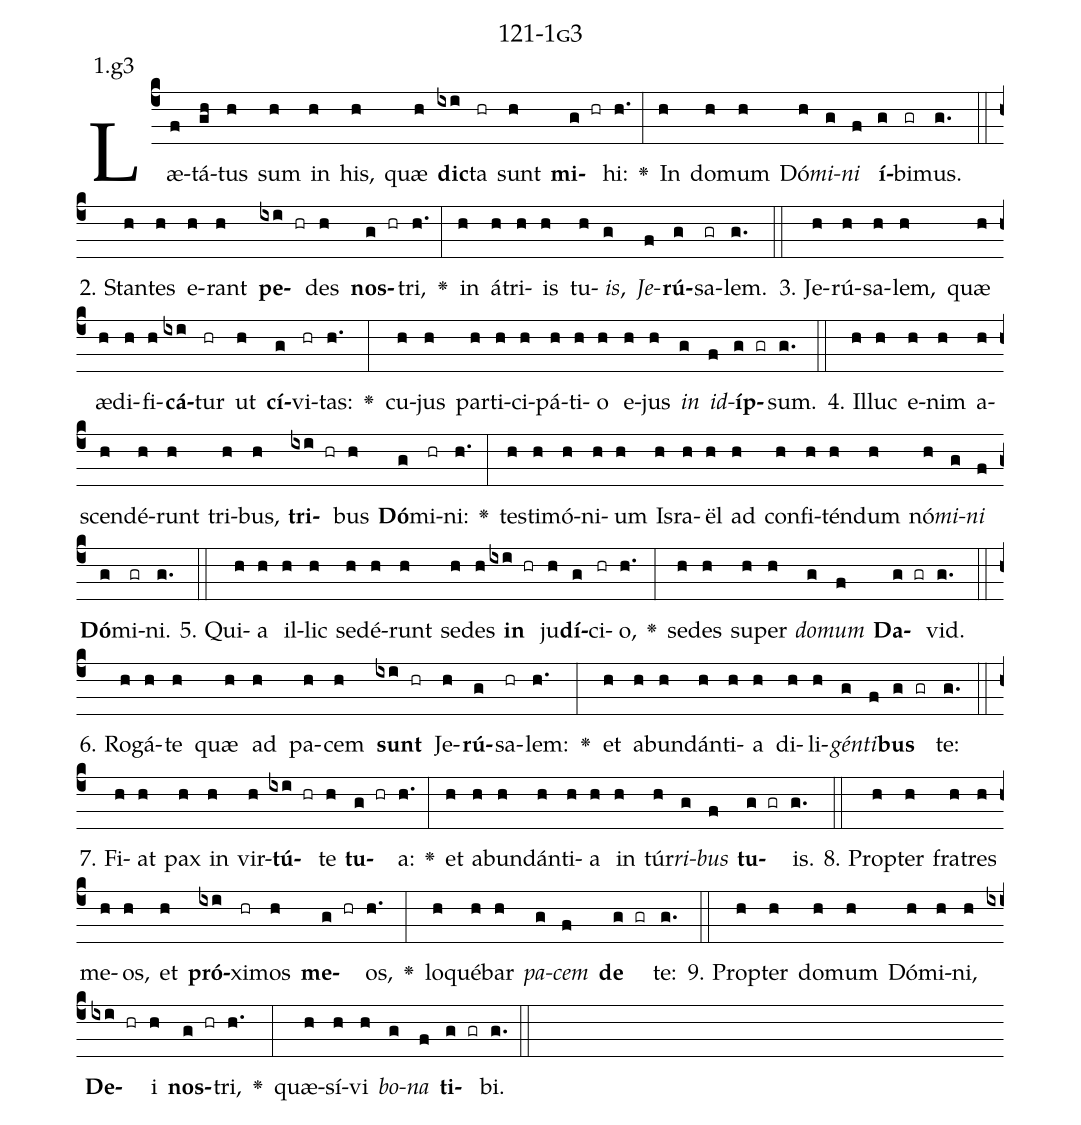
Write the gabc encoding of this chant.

name: 121-1g3;
annotation: 1.g3;
%%
(c4)Læ(f)tá(gh)tus(h) sum(h) in(h) his,(h) quæ(h) <b>dic</b>(ixi)ta(hr) sunt(h) <b>mi</b>(g hr)hi:(h.) <v>\greheightstar</v>(:) In(h) do(h)mum(h) Dó(h)<i>mi</i>(g)<i>ni</i>(f) <b>í</b>(g)bi(gr)mus.(g.) (::)
2. Stan(h)tes(h) e(h)rant(h) <b>pe</b>(ixi hr)des(h) <b>nos</b>(g hr)tri,(h.) <v>\greheightstar</v>(:) in(h) á(h)tri(h)is(h) tu(h)<i>is</i>,(g) <i>Je</i>(f)<b>rú</b>(g)sa(gr)lem.(g.) (::)
3. Je(h)rú(h)sa(h)lem,(h) quæ(h) æ(h)di(h)fi(h)<b>cá</b>(ixi)tur(hr) ut(h) <b>cí</b>(g)vi(hr)tas:(h.) <v>\greheightstar</v>(:) cu(h)jus(h) par(h)ti(h)ci(h)pá(h)ti(h)o(h) e(h)jus(h) <i>in</i>(g) <i>id</i>(f)<b>íp</b>(g gr)sum.(g.) (::)
4. Il(h)luc(h) e(h)nim(h) a(h)scen(h)dé(h)runt(h) tri(h)bus,(h) <b>tri</b>(ixi hr)bus(h) <b>Dó</b>(g)mi(hr)ni:(h.) <v>\greheightstar</v>(:) tes(h)ti(h)mó(h)ni(h)um(h) Is(h)ra(h)ël(h) ad(h) con(h)fi(h)tén(h)dum(h) nó(h)<i>mi</i>(g)<i>ni</i>(f) <b>Dó</b>(g)mi(gr)ni.(g.) (::)
5. Qui(h)a(h) il(h)lic(h) se(h)dé(h)runt(h) se(h)des(h) <b>in</b>(ixi hr) ju(h)<b>dí</b>(g)ci(hr)o,(h.) <v>\greheightstar</v>(:) se(h)des(h) su(h)per(h) <i>do</i>(g)<i>mum</i>(f) <b>Da</b>(g gr)vid.(g.) (::)
6. Ro(h)gá(h)te(h) quæ(h) ad(h) pa(h)cem(h) <b>sunt</b>(ixi hr) Je(h)<b>rú</b>(g)sa(hr)lem:(h.) <v>\greheightstar</v>(:) et(h) ab(h)un(h)dán(h)ti(h)a(h) di(h)li(h)<i>gén</i>(g)<i>ti</i>(f)<b>bus</b>(g gr) te:(g.) (::)
7. Fi(h)at(h) pax(h) in(h) vir(h)<b>tú</b>(ixi hr)te(h) <b>tu</b>(g hr)a:(h.) <v>\greheightstar</v>(:) et(h) ab(h)un(h)dán(h)ti(h)a(h) in(h) túr(h)<i>ri</i>(g)<i>bus</i>(f) <b>tu</b>(g gr)is.(g.) (::)
8. Prop(h)ter(h) fra(h)tres(h) me(h)os,(h) et(h) <b>pró</b>(ixi)xi(hr)mos(h) <b>me</b>(g hr)os,(h.) <v>\greheightstar</v>(:) lo(h)qué(h)bar(h) <i>pa</i>(g)<i>cem</i>(f) <b>de</b>(g gr) te:(g.) (::)
9. Prop(h)ter(h) do(h)mum(h) Dó(h)mi(h)ni,(h) <b>De</b>(ixi hr)i(h) <b>nos</b>(g hr)tri,(h.) <v>\greheightstar</v>(:) quæ(h)sí(h)vi(h) <i>bo</i>(g)<i>na</i>(f) <b>ti</b>(g gr)bi.(g.) (::)
